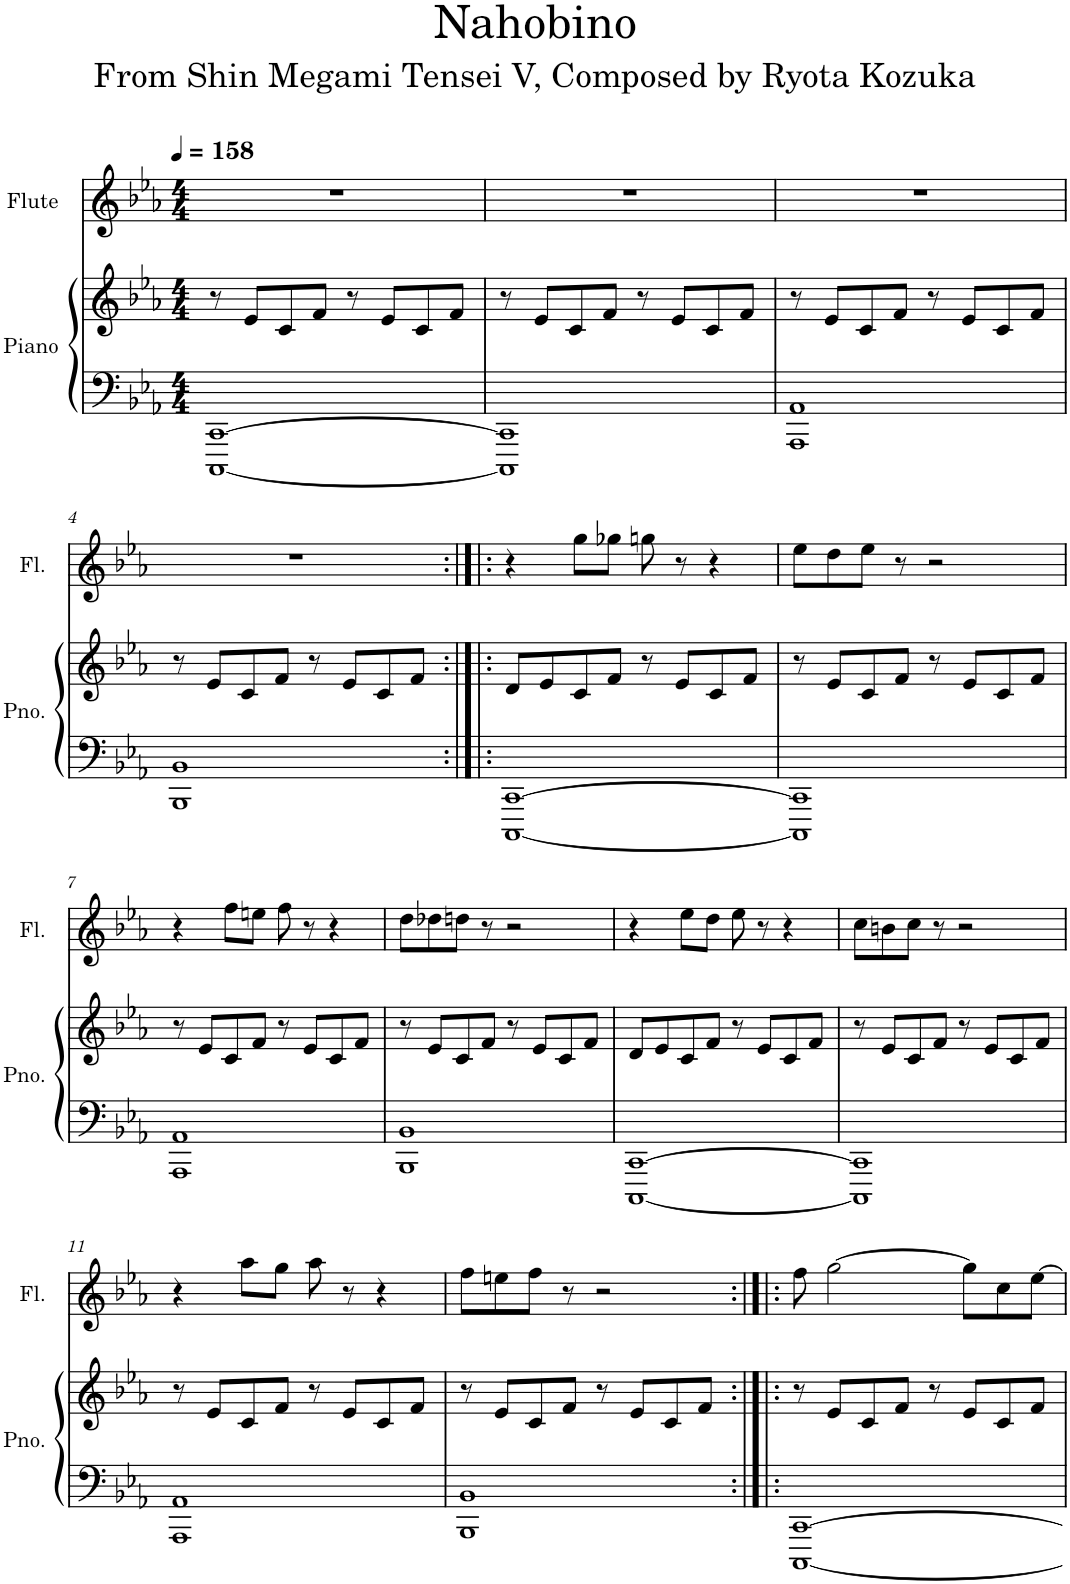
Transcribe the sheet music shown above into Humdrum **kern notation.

**kern	**kern	**kern
*part2	*part2	*part1
*staff3	*staff2	*staff1
*I"Piano	*	*I"Flute
*I'Pno.	*	*I'Fl.
*clefF4	*clefG2	*clefG2
*k[b-e-a-]	*k[b-e-a-]	*k[b-e-a-]
*M4/4	*M4/4	*M4/4
*MM158	*MM158	*MM158
=1	=1	=1
[1CCC [1CC	8r	1r
.	8e-/L	.
.	8c/	.
.	8f/J	.
.	8r	.
.	8e-/L	.
.	8c/	.
.	8f/J	.
=2	=2	=2
1CCC] 1CC]	8r	1r
.	8e-/L	.
.	8c/	.
.	8f/J	.
.	8r	.
.	8e-/L	.
.	8c/	.
.	8f/J	.
=3	=3	=3
1AAA- 1AA-	8r	1r
.	8e-/L	.
.	8c/	.
.	8f/J	.
.	8r	.
.	8e-/L	.
.	8c/	.
.	8f/J	.
!!LO:LB:g=z
=4	=4	=4
1BBB- 1BB-	8r	1r
.	8e-/L	.
.	8c/	.
.	8f/J	.
.	8r	.
.	8e-/L	.
.	8c/	.
.	8f/J	.
=5:|!|:	=5:|!|:	=5:|!|:
[1CCC [1CC	8d/L	4r
.	8e-/	.
.	8c/	8gg\L
.	8f/J	8gg-X\J
.	8r	8ggn\
.	8e-/L	8r
.	8c/	4r
.	8f/J	.
=6	=6	=6
1CCC] 1CC]	8r	8ee-\L
.	8e-/L	8dd\
.	8c/	8ee-\J
.	8f/J	8r
.	8r	2r
.	8e-/L	.
.	8c/	.
.	8f/J	.
!!LO:LB:g=z
=7	=7	=7
1AAA- 1AA-	8r	4r
.	8e-/L	.
.	8c/	8ff\L
.	8f/J	8een\J
.	8r	8ff\
.	8e-/L	8r
.	8c/	4r
.	8f/J	.
=8	=8	=8
1BBB- 1BB-	8r	8dd\L
.	8e-/L	8dd-X\
.	8c/	8ddn\J
.	8f/J	8r
.	8r	2r
.	8e-/L	.
.	8c/	.
.	8f/J	.
=9	=9	=9
[1CCC [1CC	8d/L	4r
.	8e-/	.
.	8c/	8ee-\L
.	8f/J	8dd\J
.	8r	8ee-\
.	8e-/L	8r
.	8c/	4r
.	8f/J	.
=10	=10	=10
1CCC] 1CC]	8r	8cc\L
.	8e-/L	8bn\
.	8c/	8cc\J
.	8f/J	8r
.	8r	2r
.	8e-/L	.
.	8c/	.
.	8f/J	.
!!LO:LB:g=z
=11	=11	=11
1AAA- 1AA-	8r	4r
.	8e-/L	.
.	8c/	8aa-\L
.	8f/J	8gg\J
.	8r	8aa-\
.	8e-/L	8r
.	8c/	4r
.	8f/J	.
=12	=12	=12
1BBB- 1BB-	8r	8ff\L
.	8e-/L	8een\
.	8c/	8ff\J
.	8f/J	8r
.	8r	2r
.	8e-/L	.
.	8c/	.
.	8f/J	.
=13:|!|:	=13:|!|:	=13:|!|:
[1CCC [1CC	8r	8ff\
.	8e-/L	[2gg\
.	8c/	.
.	8f/J	.
.	8r	.
.	8e-/L	8gg\L]
.	8c/	8cc\
.	8f/J	[8ee-\J
=	=	=
*-	*-	*-
